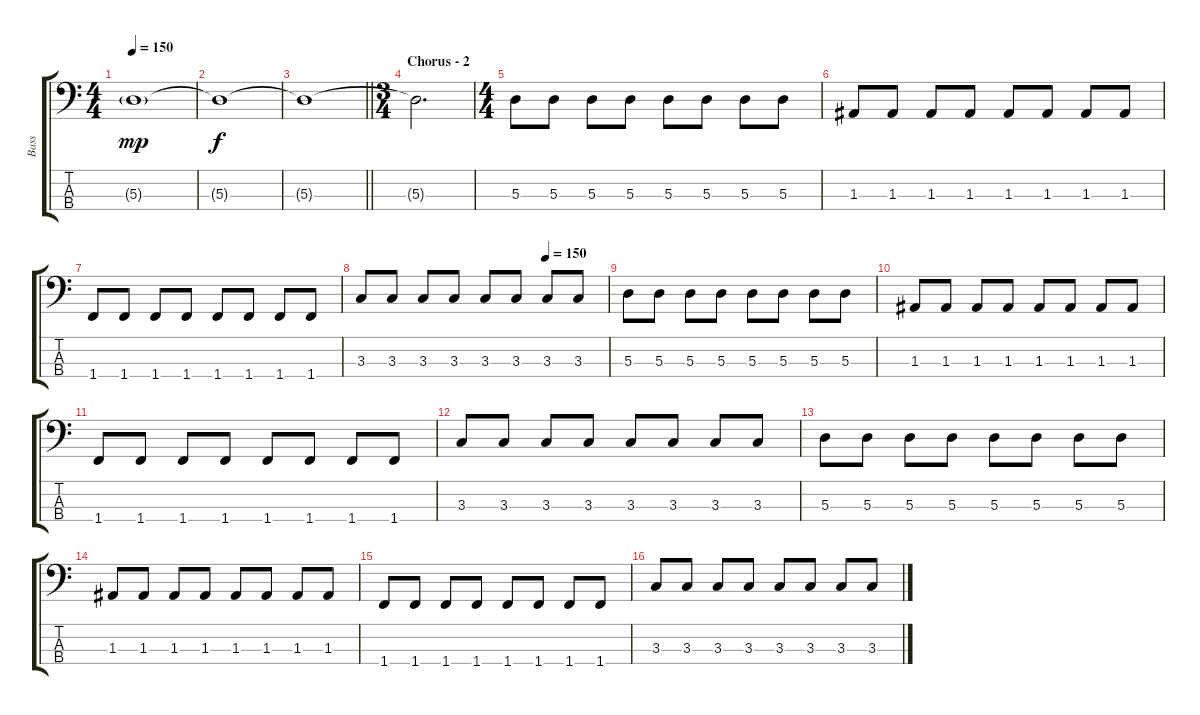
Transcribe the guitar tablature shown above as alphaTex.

\track ("Bass" "Bass") {instrument electricbassfinger}
\staff {score tabs}
\tuning (G2 D2 A1 E1) {hide}
\ts (4 4)
\tempo 150
\clef f4
\ks c
5.3{g}.1{dy mp} |
5.3{t}.1{dy f} |
\barLineRight lightlight
5.3{t}.1 |
\ts (3 4)
\section ("" "Chorus - 2")
5.3{t}.2{d} |
\ts (4 4)
5.3.8 5.3.8 5.3.8 5.3.8 5.3.8 5.3.8 5.3.8 5.3.8 |
1.3.8 1.3.8 1.3.8 1.3.8 1.3.8 1.3.8 1.3.8 1.3.8 |
1.4.8 1.4.8 1.4.8 1.4.8 1.4.8 1.4.8 1.4.8 1.4.8 |
\tempo (150 0.75)
3.3.8 3.3.8 3.3.8 3.3.8 3.3.8 3.3.8 3.3.8 3.3.8 |
5.3.8 5.3.8 5.3.8 5.3.8 5.3.8 5.3.8 5.3.8 5.3.8 |
1.3.8 1.3.8 1.3.8 1.3.8 1.3.8 1.3.8 1.3.8 1.3.8 |
1.4.8 1.4.8 1.4.8 1.4.8 1.4.8 1.4.8 1.4.8 1.4.8 |
3.3.8 3.3.8 3.3.8 3.3.8 3.3.8 3.3.8 3.3.8 3.3.8 |
5.3.8 5.3.8 5.3.8 5.3.8 5.3.8 5.3.8 5.3.8 5.3.8 |
1.3.8 1.3.8 1.3.8 1.3.8 1.3.8 1.3.8 1.3.8 1.3.8 |
1.4.8 1.4.8 1.4.8 1.4.8 1.4.8 1.4.8 1.4.8 1.4.8 |
3.3.8 3.3.8 3.3.8 3.3.8 3.3.8 3.3.8 3.3.8 3.3.8
